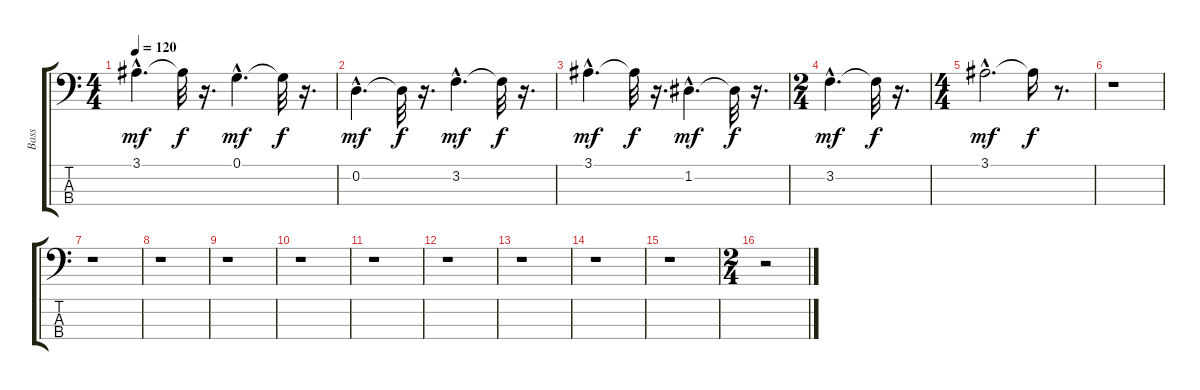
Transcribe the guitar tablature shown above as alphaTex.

\track ("Bass" "Bass") {instrument acousticbass}
\staff {score tabs}
\tuning (G2 D2 A1 E1) {hide}
\ts (4 4)
\tempo 120
\clef f4
\ks c
3.1{hac}.4{d dy mf} 3.1{t}.32{dy f} r.16{d} 0.1{hac}.4{d dy mf} 0.1{t}.32{dy f} r.16{d} |
0.2{hac}.4{d dy mf} 0.2{t}.32{dy f} r.16{d} 3.2{hac}.4{d dy mf} 3.2{t}.32{dy f} r.16{d} |
3.1{hac}.4{d dy mf} 3.1{t}.32{dy f} r.16{d} 1.2{hac}.4{d dy mf} 1.2{t}.32{dy f} r.16{d} |
\ts (2 4)
3.2{hac}.4{d dy mf} 3.2{t}.32{dy f} r.16{d} |
\ts (4 4)
3.1{hac}.2{d dy mf} 3.1{t}.16{dy f} r.8{d} |
r.1 |
r.1 |
r.1 |
r.1 |
r.1 |
r.1 |
r.1 |
r.1 |
r.1 |
r.1 |
\ts (2 4)
r.2
